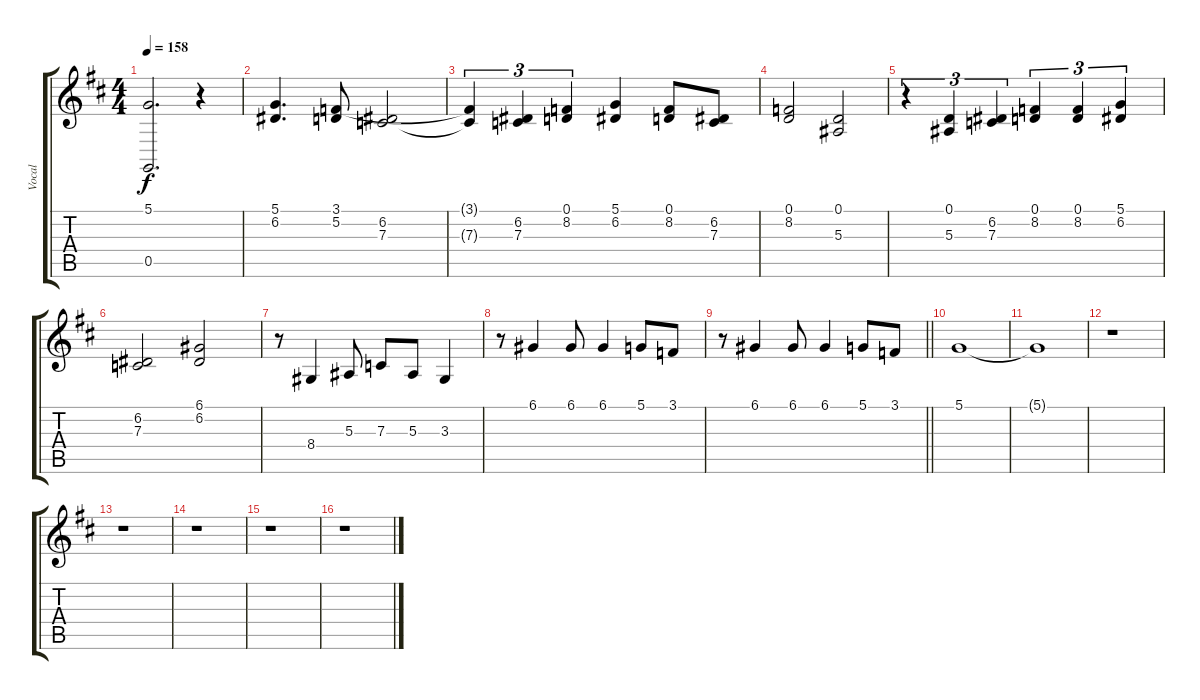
\track ("Vocal" "Vocal") {instrument brightacousticpiano}
\staff {score tabs}
\tuning (D4 A3 F3 C3 G2 D2) {hide}
\ts (4 4)
\tempo 158
\clef g2
\ks d
(5.1{t} 0.5).2{d dy f} r.4 |
(5.1 6.2).4{d} (3.1 5.2).8 (6.2 7.3).2 |
(3.1{t} 7.3{t}).4{tu (3 2)} (6.2 7.3).4{tu (3 2)} (0.1 8.2).4{tu (3 2)} (5.1 6.2).4 (0.1 8.2).8 (6.2 7.3).8 |
(0.1 8.2).2 (0.1 5.3).2 |
r.4{tu (3 2)} (0.1 5.3).4{tu (3 2)} (6.2 7.3).4{tu (3 2)} (0.1 8.2).4{tu (3 2)} (0.1 8.2).4{tu (3 2)} (5.1 6.2).4{tu (3 2)} |
(6.2 7.3).2 (6.1 6.2).2 |
r.8 8.4.4 5.3.8 7.3.8 5.3.8 3.3.4 |
r.8 6.1.4 6.1.8 6.1.4 5.1.8 3.1.8 |
\barLineRight lightlight
r.8 6.1.4 6.1.8 6.1.4 5.1.8 3.1.8 |
5.1.1 |
5.1{t}.1 |
r.1 |
r.1 |
r.1 |
r.1 |
r.1
